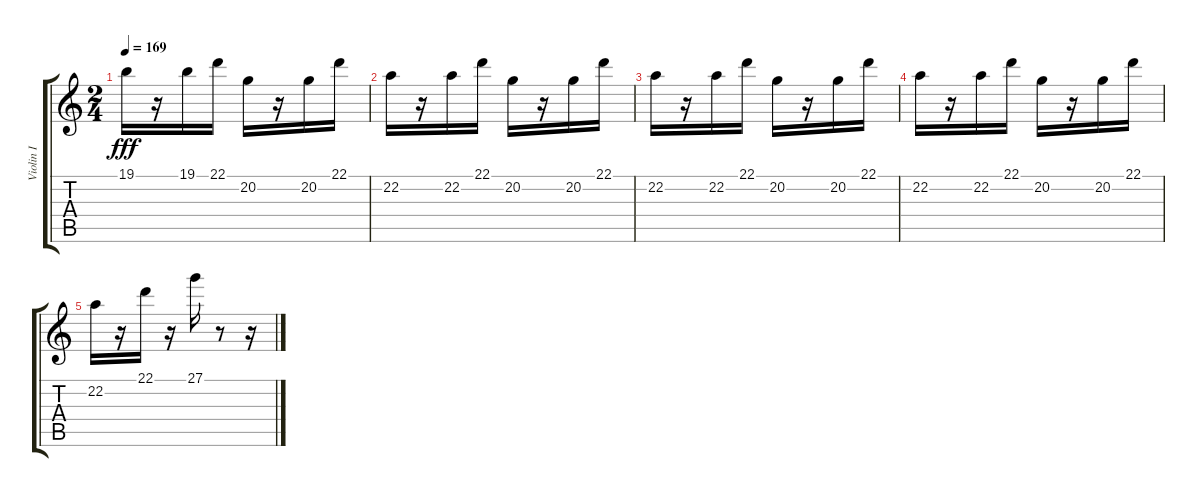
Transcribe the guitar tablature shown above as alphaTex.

\track ("Violin I" "Violin I") {instrument stringensemble1}
\staff {score tabs}
\tuning (E4 B3 G3 D3 A2 E2) {hide}
\ts (2 4)
\tempo 169
\clef g2
\ks c
19.1.16{dy fff} r.16 19.1.16 22.1.16 20.2.16 r.16 20.2.16 22.1.16 |
22.2.16 r.16 22.2.16 22.1.16 20.2.16 r.16 20.2.16 22.1.16 |
22.2.16 r.16 22.2.16 22.1.16 20.2.16 r.16 20.2.16 22.1.16 |
22.2.16 r.16 22.2.16 22.1.16 20.2.16 r.16 20.2.16 22.1.16 |
22.2.16 r.16 22.1.16 r.16 27.1.16 r.8 r.16
